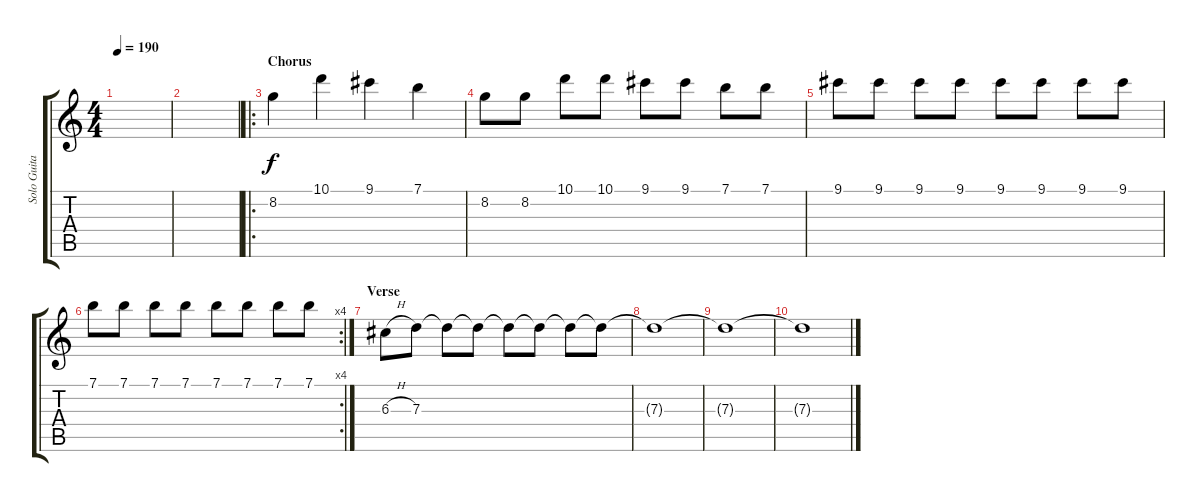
\track ("Solo Guitar" "Solo Guita") {instrument overdrivenguitar}
\staff {score tabs}
\tuning (E4 B3 G3 D3 A2 E2) {hide}
\ts (4 4)
\tempo 190
\clef g2
\ks c
|
|
\ro
\section ("" "Chorus")
8.2.4 10.1.4 9.1.4 7.1.4 |
8.2.8 8.2.8 10.1.8 10.1.8 9.1.8 9.1.8 7.1.8 7.1.8 |
9.1.8 9.1.8 9.1.8 9.1.8 9.1.8 9.1.8 9.1.8 9.1.8 |
\rc 4
7.1.8 7.1.8 7.1.8 7.1.8 7.1.8 7.1.8 7.1.8 7.1.8 |
\section ("" "Verse")
6.3{h}.8 7.3.8 7.3{t}.8 7.3{t}.8 7.3{t}.8 7.3{t}.8 7.3{t}.8 7.3{t}.8 |
7.3{t}.1 |
7.3{t}.1{volume 0} |
7.3{t}.1
